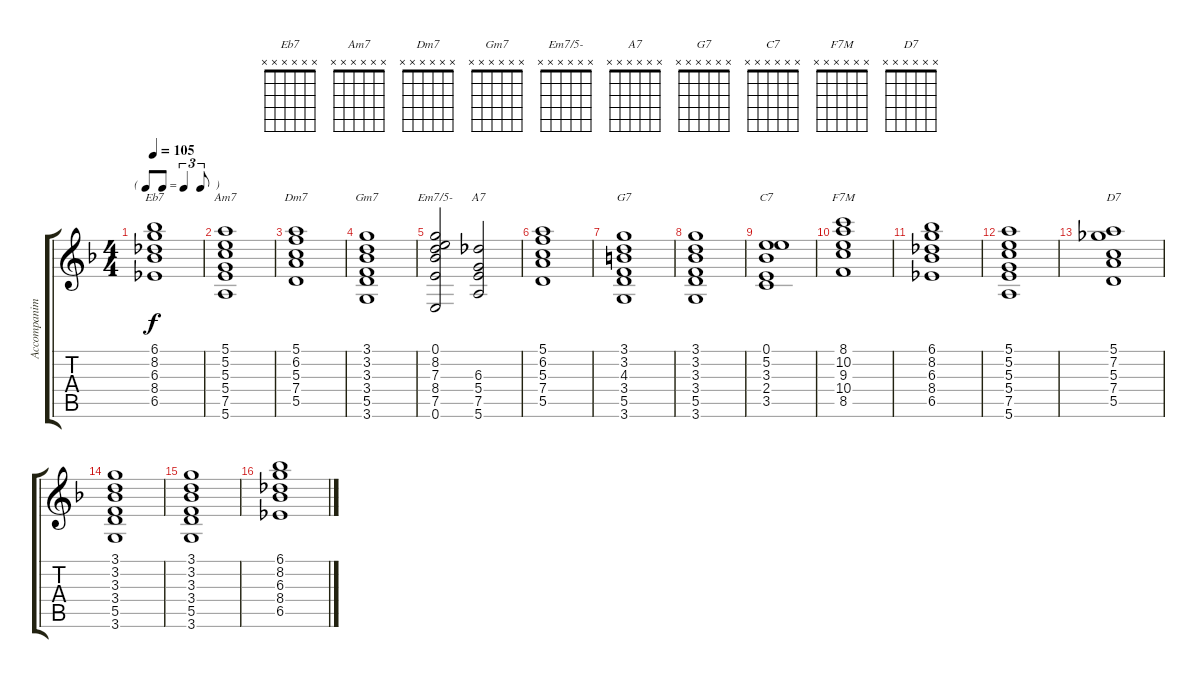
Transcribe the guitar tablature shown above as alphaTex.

\track ("Accompaniment" "Accompanim") {instrument electricguitarjazz}
\staff {score tabs}
\tuning (E4 B3 G3 D3 A2 E2) {hide}
\chord ("Eb7" x x x x x x)
\chord ("Am7" x x x x x x)
\chord ("Dm7" x x x x x x)
\chord ("Gm7" x x x x x x)
\chord ("Em7/5-" x x x x x x)
\chord ("A7" x x x x x x)
\chord ("G7" x x x x x x)
\chord ("C7" x x x x x x)
\chord ("F7M" x x x x x x)
\chord ("D7" x x x x x x)
\ts (4 4)
\tf triplet8th
\tempo 105
\clef g2
\ks dminor
(6.1 8.2 6.3 8.4 6.5).1{ch "Eb7" dy f} |
(5.1 5.2 5.3 5.4 7.5 5.6).1{ch "Am7"} |
(5.1 6.2 5.3 7.4 5.5).1{ch "Dm7"} |
(3.1 3.2 3.3 3.4 5.5 3.6).1{ch "Gm7"} |
(0.1 8.2 7.3 8.4 7.5 0.6).2{ch "Em7/5-"} (6.3 5.4 7.5 5.6).2{ch "A7"} |
(5.1 6.2 5.3 7.4 5.5).1 |
(3.1 3.2 4.3 3.4 5.5 3.6).1{ch "G7"} |
(3.1 3.2 3.3 3.4 5.5 3.6).1 |
(0.1 5.2 3.3 2.4 3.5).1{ch "C7"} |
(8.1 10.2 9.3 10.4 8.5).1{ch "F7M"} |
(6.1 8.2 6.3 8.4 6.5).1 |
(5.1 5.2 5.3 5.4 7.5 5.6).1 |
(5.1 7.2 5.3 7.4 5.5).1{ch "D7"} |
(3.1 3.2 3.3 3.4 5.5 3.6).1 |
(3.1 3.2 3.3 3.4 5.5 3.6).1 |
(6.1 8.2 6.3 8.4 6.5).1
